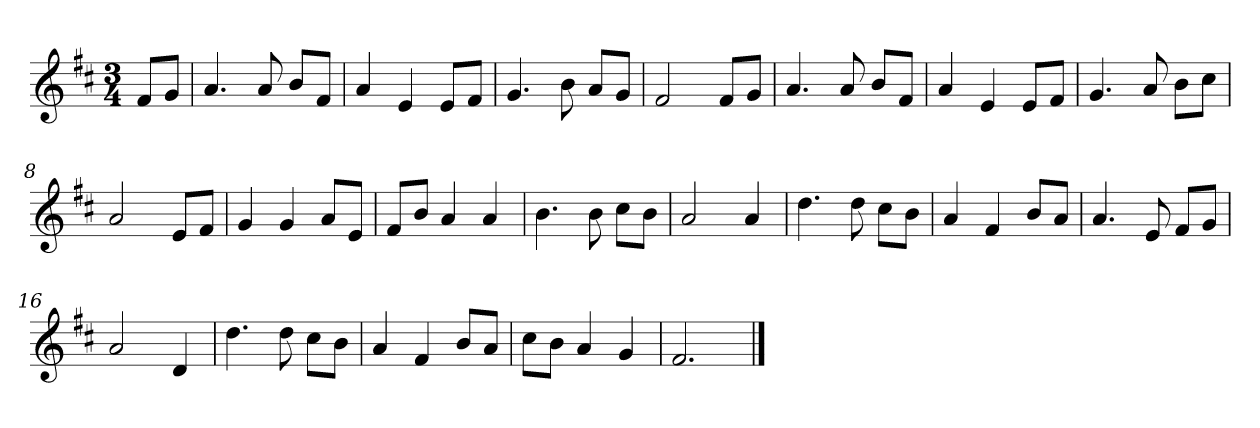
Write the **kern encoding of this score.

**kern
*part1
*staff1
*clefG2
*k[f#c#]
*D:
*M3/4
*MM60
=
8f#/L
8g/J
=1
4.a
8a
8b/L
8f#/J
=2
4a
4e
8e/L
8f#/J
=3
4.g
8b
8a/L
8g/J
=4
2f#
8f#/L
8g/J
=5
4.a
8a
8b/L
8f#/J
=6
4a
4e
8e/L
8f#/J
=7
4.g
8a
8b\L
8cc#\J
=8
2a
8e/L
8f#/J
=9
4g
4g
8a/L
8e/J
=10
8f#/L
8b/J
4a
4a
=11
4.b
8b
8cc#\L
8b\J
=12
2a
4a
=13
4.dd
8dd
8cc#\L
8b\J
=14
4a
4f#
8b/L
8a/J
=15
4.a
8e
8f#/L
8g/J
=16
2a
4d
=17
4.dd
8dd
8cc#\L
8b\J
=18
4a
4f#
8b/L
8a/J
=19
8cc#\L
8b\J
4a
4g
=20
2.f#
==
*-
